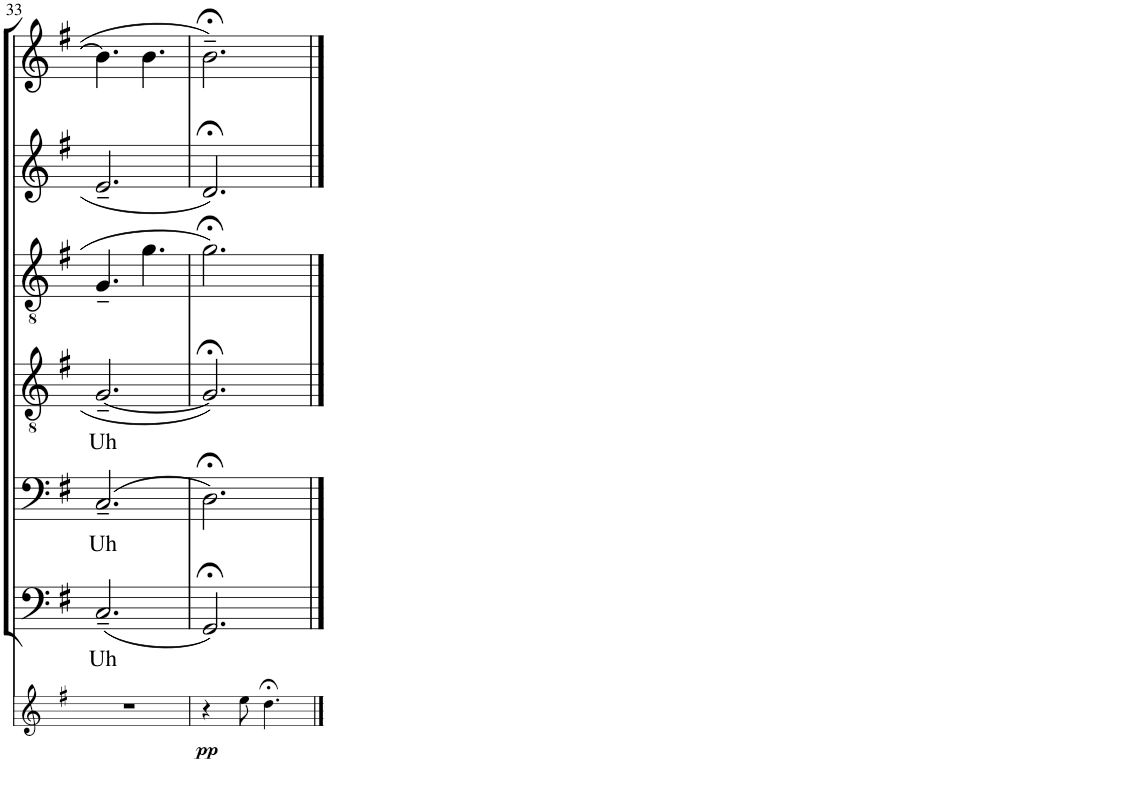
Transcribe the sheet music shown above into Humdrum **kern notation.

**kern	**dynam	**kern	**text	**kern	**text	**kern	**text	**kern	**kern	**kern
*part7	*part7	*part6	*part6	*part5	*part5	*part4	*part4	*part3	*part2	*part1
*staff7	*staff7	*staff6	*staff6	*staff5	*staff5	*staff4	*staff4	*staff3	*staff2	*staff1
*I"Campane	*	*I"Bassi II	*	*I"Bassi I	*	*I"Tenori II	*	*I"Tenori I	*I"Contralti	*I"Soprani
!!LO:PB:g=z
*clefG2	*	*clefF4	*	*clefF4	*	*clefGv2	*	*clefGv2	*clefG2	*clefG2
*	*	*	*	*	*	*	*	*	*	*Trd1c2
*k[f#]	*	*k[f#]	*	*k[f#]	*	*k[f#]	*	*k[f#]	*k[f#]	*k[f#]
*G:	*	*G:	*	*G:	*	*G:	*	*G:	*G:	*G:
*M6/8	*	*M6/8	*	*M6/8	*	*M6/8	*	*M6/8	*M6/8	*M6/8
=33	=33	=33	=33	=33	=33	=33	=33	=33	=33	=33
!	!	!	!LO:LY:b	!	!LO:LY:b	!	!LO:LY:b	!	!	!
2.r	.	(2.C~/	Uh	(2.C~/	Uh	[2.G~/	Uh	4.G~/	2.e~/	4.b\]
.	.	.	.	.	.	.	.	4.g\	.	4.b\
=34	=34	=34	=34	=34	=34	=34	=34	=34	=34	=34
!	!LO:DY:b	!	!	!	!	!	!	!	!	!
4r	pp	2.GG;</)	.	2.D;<\)	.	2.G;</]	.	2.g;<\	2.d;</	2.b;<~\
8ee\	.	.	.	.	.	.	.	.	.	.
4.dd;<\	.	.	.	.	.	.	.	.	.	.
==	==	==	==	==	==	==	==	==	==	==
*-	*-	*-	*-	*-	*-	*-	*-	*-	*-	*-
